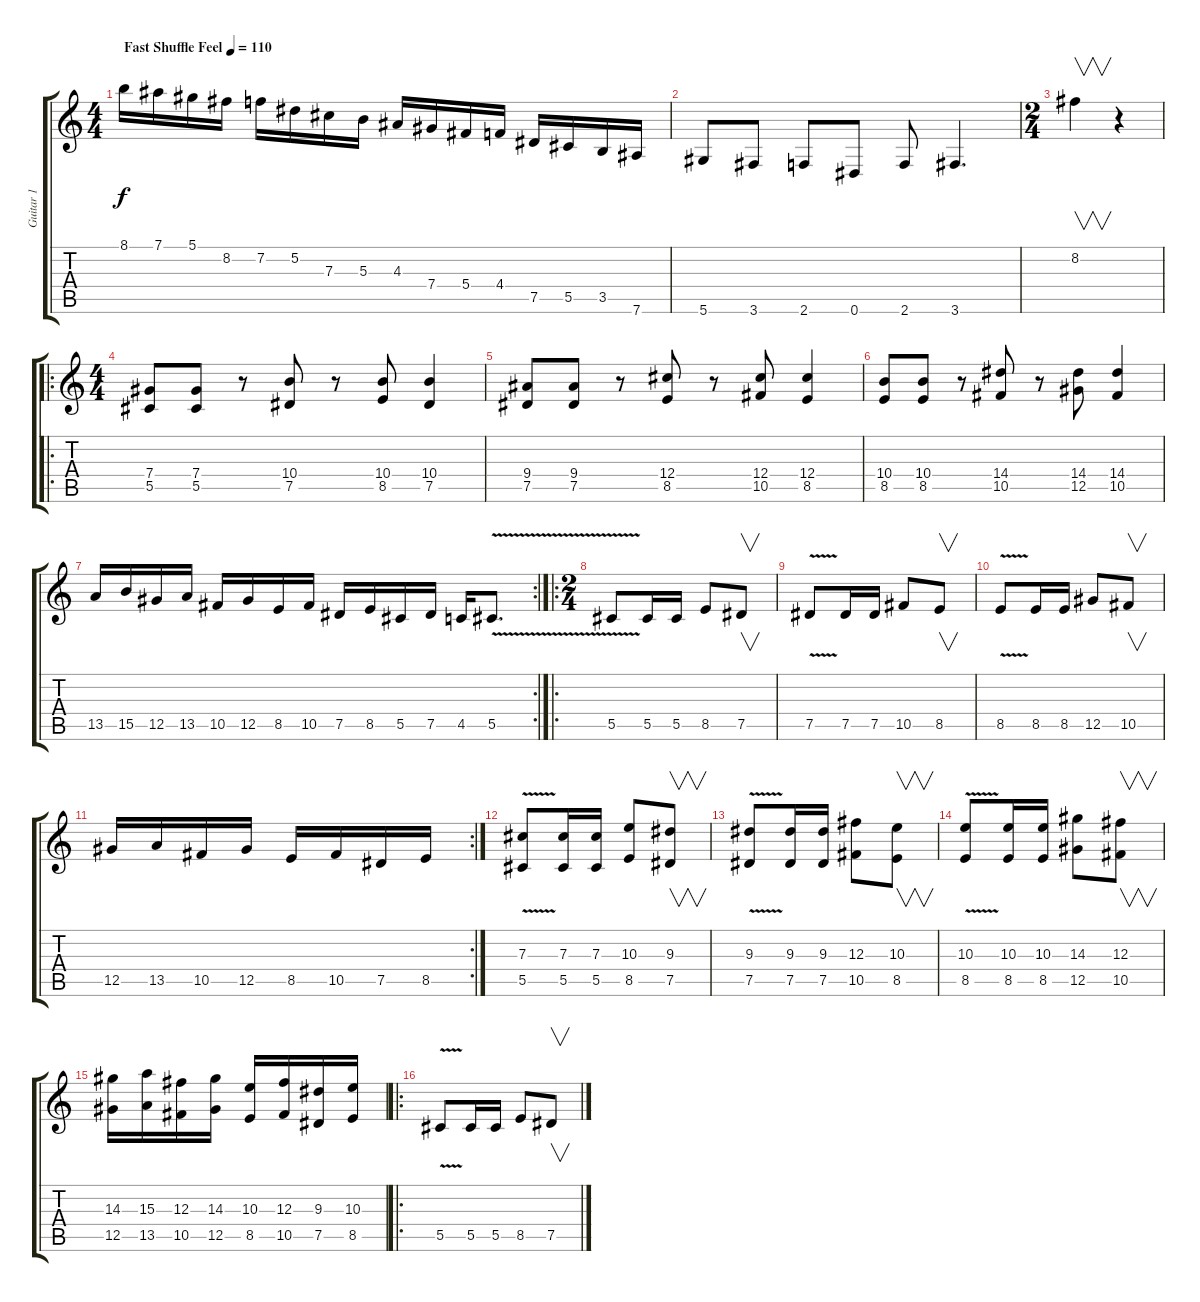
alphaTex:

\track ("Guitar 1" "Guitar 1") {instrument distortionguitar}
\staff {score tabs}
\tuning (Eb4 Bb3 Gb3 Db3 Ab2 Eb2) {hide}
\ts (4 4)
\tempo (110 "Fast Shuffle Feel")
\clef g2
\ks c
8.1.16{dy f instrument distortionguitar} 7.1.16 5.1.16 8.2.16 7.2.16 5.2.16 7.3.16 5.3.16 4.3.16 7.4.16 5.4.16 4.4.16 7.5.16 5.5.16 3.5.16 7.6.16 |
5.6.8 3.6.8 2.6.8 0.6.8 2.6.8 3.6.4{d} |
\ts (2 4)
8.2.4{v} r.4 |
\ro
\ts (4 4)
(7.4 5.5).8 (7.4 5.5).8 r.8 (10.4 7.5).8 r.8 (10.4 8.5).8 (10.4 7.5).4 |
(9.4 7.5).8 (9.4 7.5).8 r.8 (12.4 8.5).8 r.8 (12.4 10.5).8 (12.4 8.5).4 |
(10.4 8.5).8 (10.4 8.5).8 r.8 (14.4 10.5).8 r.8 (14.4 12.5).8 (14.4 10.5).4 |
\rc 2
13.5.16 15.5.16 12.5.16 13.5.16 10.5.16 12.5.16 8.5.16 10.5.16 7.5.16 8.5.16 5.5.16 7.5.16 4.5.16 5.5{v}.8{d} |
\ro
\ts (2 4)
5.5{v}.8 5.5.16 5.5.16 8.5.8 7.5.8{v} |
7.5{v}.8 7.5.16 7.5.16 10.5.8 8.5.8{v} |
8.5{v}.8 8.5.16 8.5.16 12.5.8 10.5.8{v} |
\rc 2
12.5.16 13.5.16 10.5.16 12.5.16 8.5.16 10.5.16 7.5.16 8.5.16 |
(7.3 5.5{v}).8 (7.3 5.5).16 (7.3 5.5).16 (10.3 8.5).8 (9.3 7.5).8{v} |
(9.3 7.5{v}).8 (9.3 7.5).16 (9.3 7.5).16 (12.3 10.5).8 (10.3 8.5).8{v} |
(10.3 8.5{v}).8 (10.3 8.5).16 (10.3 8.5).16 (14.3 12.5).8 (12.3 10.5).8{v} |
(14.3 12.5).16 (15.3 13.5).16 (12.3 10.5).16 (14.3 12.5).16 (10.3 8.5).16 (12.3 10.5).16 (9.3 7.5).16 (10.3 8.5).16 |
\ro
5.5{v}.8 5.5.16 5.5.16 8.5.8 7.5.8{v}
